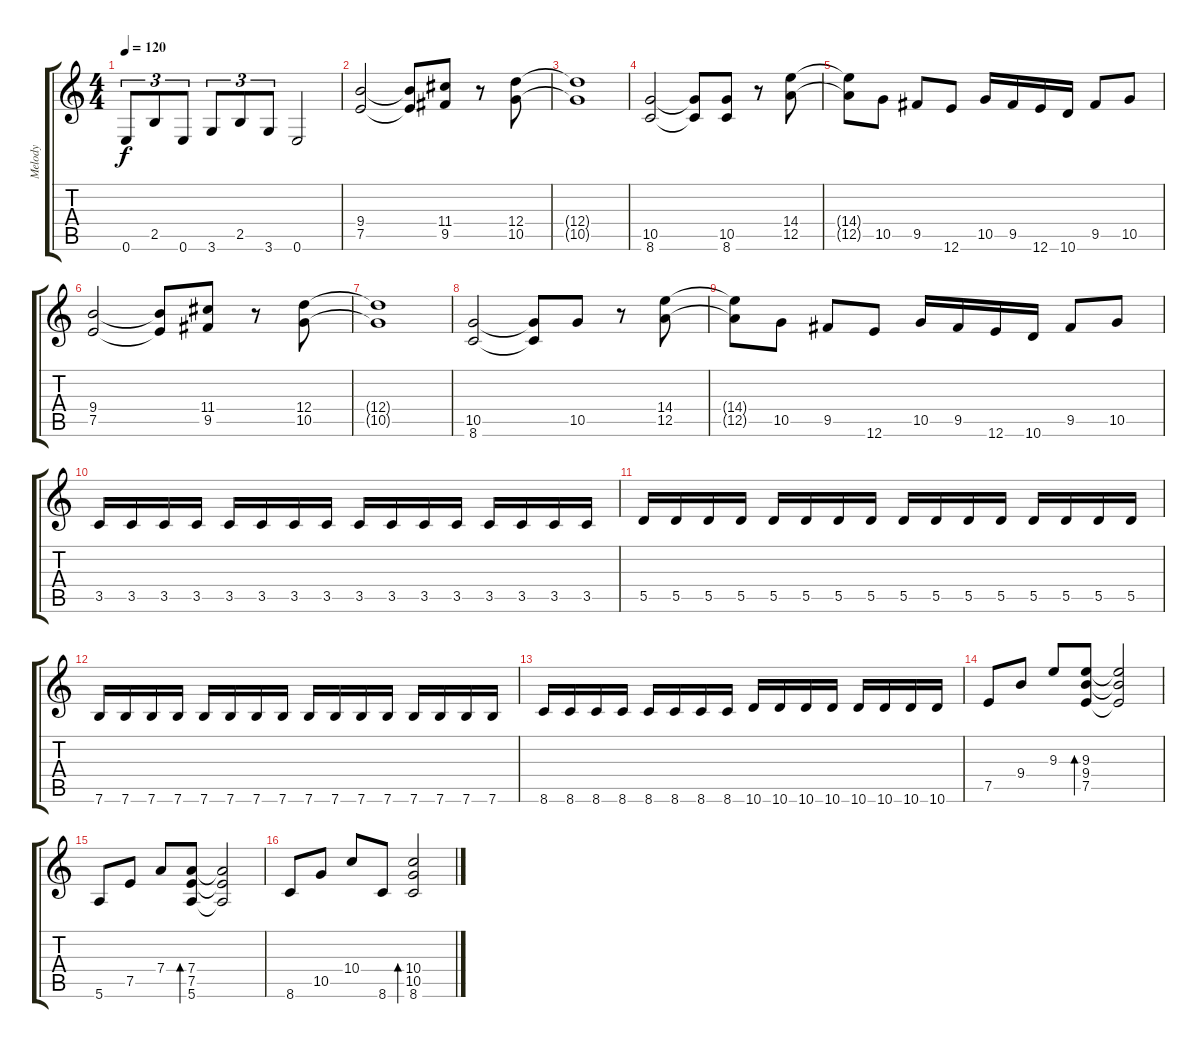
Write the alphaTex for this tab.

\track ("Melody" "Melody") {instrument acousticguitarsteel}
\staff {score tabs}
\tuning (E4 B3 G3 D3 A2 E2) {hide}
\ts (4 4)
\tempo 120
\clef g2
\ks c
0.6.8{tu (3 2) dy f} 2.5.8{tu (3 2)} 0.6.8{tu (3 2)} 3.6.8{tu (3 2)} 2.5.8{tu (3 2)} 3.6.8{tu (3 2)} 0.6.2 |
(9.4 7.5).2{volume 12 balance 11 instrument distortionguitar} (9.4{t} 7.5{t}).8 (11.4 9.5).8 r.8 (12.4 10.5).8 |
(12.4{t} 10.5{t}).1 |
(10.5 8.6).2 (10.5{t} 8.6{t}).8 (10.5 8.6).8 r.8 (14.4 12.5).8 |
(14.4{t} 12.5{t}).8 10.5.8 9.5.8 12.6.8 10.5.16 9.5.16 12.6.16 10.6.16 9.5.8 10.5.8 |
(9.4 7.5).2 (9.4{t} 7.5{t}).8 (11.4 9.5).8 r.8 (12.4 10.5).8 |
(12.4{t} 10.5{t}).1 |
(10.5 8.6).2 (10.5{t} 8.6{t}).8 10.5.8 r.8 (14.4 12.5).8 |
(14.4{t} 12.5{t}).8 10.5.8 9.5.8 12.6.8 10.5.16 9.5.16 12.6.16 10.6.16 9.5.8 10.5.8 |
3.5.16 3.5.16 3.5.16 3.5.16 3.5.16 3.5.16 3.5.16 3.5.16 3.5.16 3.5.16 3.5.16 3.5.16 3.5.16 3.5.16 3.5.16 3.5.16 |
5.5.16 5.5.16 5.5.16 5.5.16 5.5.16 5.5.16 5.5.16 5.5.16 5.5.16 5.5.16 5.5.16 5.5.16 5.5.16 5.5.16 5.5.16 5.5.16 |
7.6.16 7.6.16 7.6.16 7.6.16 7.6.16 7.6.16 7.6.16 7.6.16 7.6.16 7.6.16 7.6.16 7.6.16 7.6.16 7.6.16 7.6.16 7.6.16 |
8.6.16 8.6.16 8.6.16 8.6.16 8.6.16 8.6.16 8.6.16 8.6.16 10.6.16 10.6.16 10.6.16 10.6.16 10.6.16 10.6.16 10.6.16 10.6.16 |
7.5.8{volume 13 balance 14 instrument acousticguitarsteel} 9.4.8 9.3.8 (9.3 9.4 7.5).8{bd 240} (9.3{t} 9.4{t} 7.5{t}).2 |
5.6.8 7.5.8 7.4.8 (7.4 7.5 5.6).8{bd 240} (7.4{t} 7.5{t} 5.6{t}).2 |
8.6.8 10.5.8 10.4.8 8.6.8 (10.4 10.5 8.6).2{bd 240}
